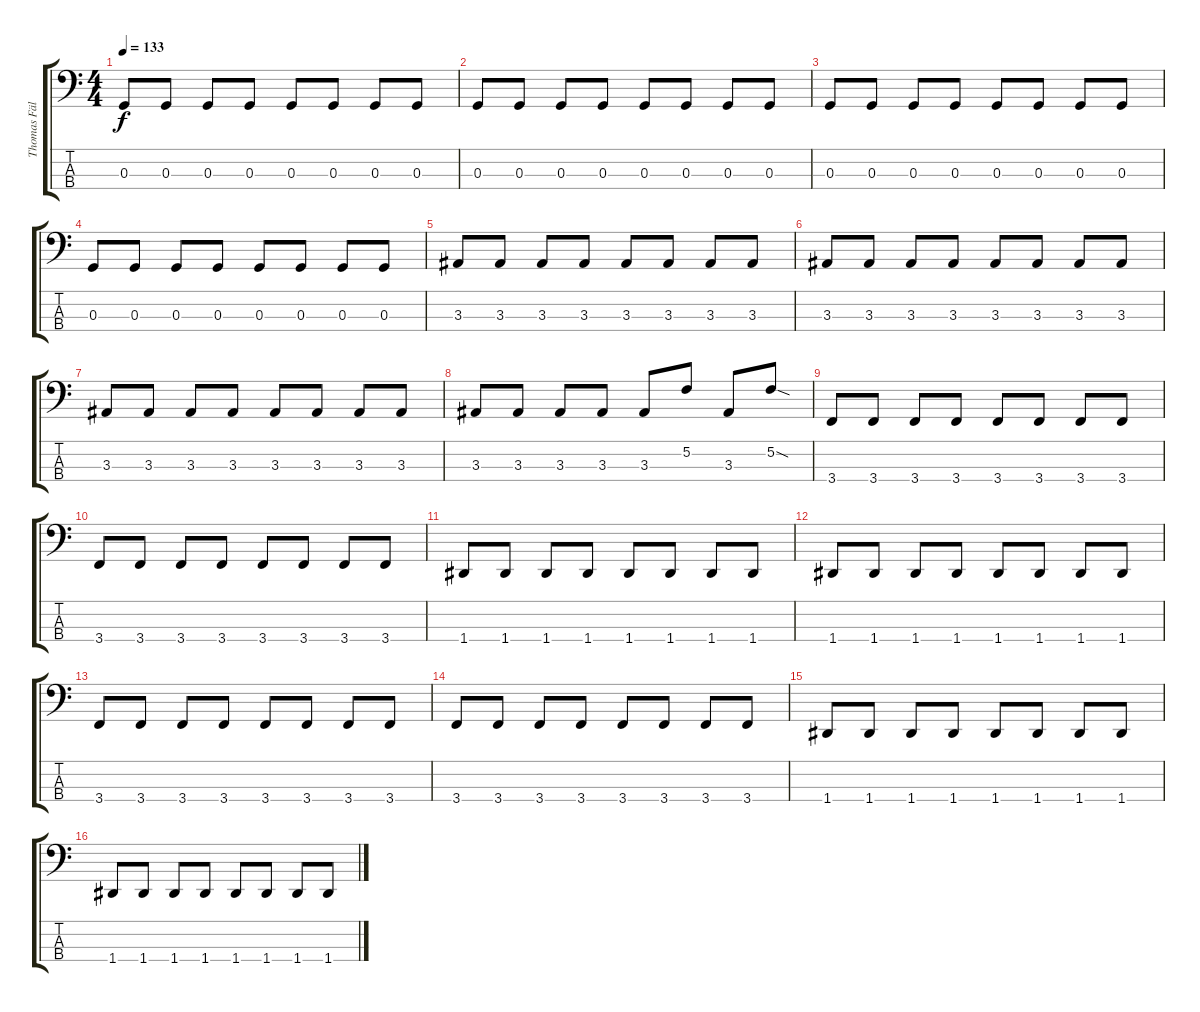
\track ("Thomas Fällgren" "Thomas Fäl") {instrument electricbassfinger}
\staff {score tabs}
\tuning (F2 C2 G1 D1) {hide}
\ts (4 4)
\tempo 133
\clef f4
\ks c
0.3.8{dy f instrument electricbassfinger} 0.3.8 0.3.8 0.3.8 0.3.8 0.3.8 0.3.8 0.3.8 |
0.3.8 0.3.8 0.3.8 0.3.8 0.3.8 0.3.8 0.3.8 0.3.8 |
0.3.8 0.3.8 0.3.8 0.3.8 0.3.8 0.3.8 0.3.8 0.3.8 |
0.3.8 0.3.8 0.3.8 0.3.8 0.3.8 0.3.8 0.3.8 0.3.8 |
3.3.8 3.3.8 3.3.8 3.3.8 3.3.8 3.3.8 3.3.8 3.3.8 |
3.3.8 3.3.8 3.3.8 3.3.8 3.3.8 3.3.8 3.3.8 3.3.8 |
3.3.8 3.3.8 3.3.8 3.3.8 3.3.8 3.3.8 3.3.8 3.3.8 |
3.3.8 3.3.8 3.3.8 3.3.8 3.3.8 5.2.8 3.3.8 5.2{sod}.8 |
3.4.8 3.4.8 3.4.8 3.4.8 3.4.8 3.4.8 3.4.8 3.4.8 |
3.4.8 3.4.8 3.4.8 3.4.8 3.4.8 3.4.8 3.4.8 3.4.8 |
1.4.8 1.4.8 1.4.8 1.4.8 1.4.8 1.4.8 1.4.8 1.4.8 |
1.4.8 1.4.8 1.4.8 1.4.8 1.4.8 1.4.8 1.4.8 1.4.8 |
3.4.8 3.4.8 3.4.8 3.4.8 3.4.8 3.4.8 3.4.8 3.4.8 |
3.4.8 3.4.8 3.4.8 3.4.8 3.4.8 3.4.8 3.4.8 3.4.8 |
1.4.8 1.4.8 1.4.8 1.4.8 1.4.8 1.4.8 1.4.8 1.4.8 |
1.4.8 1.4.8 1.4.8 1.4.8 1.4.8 1.4.8 1.4.8 1.4.8
